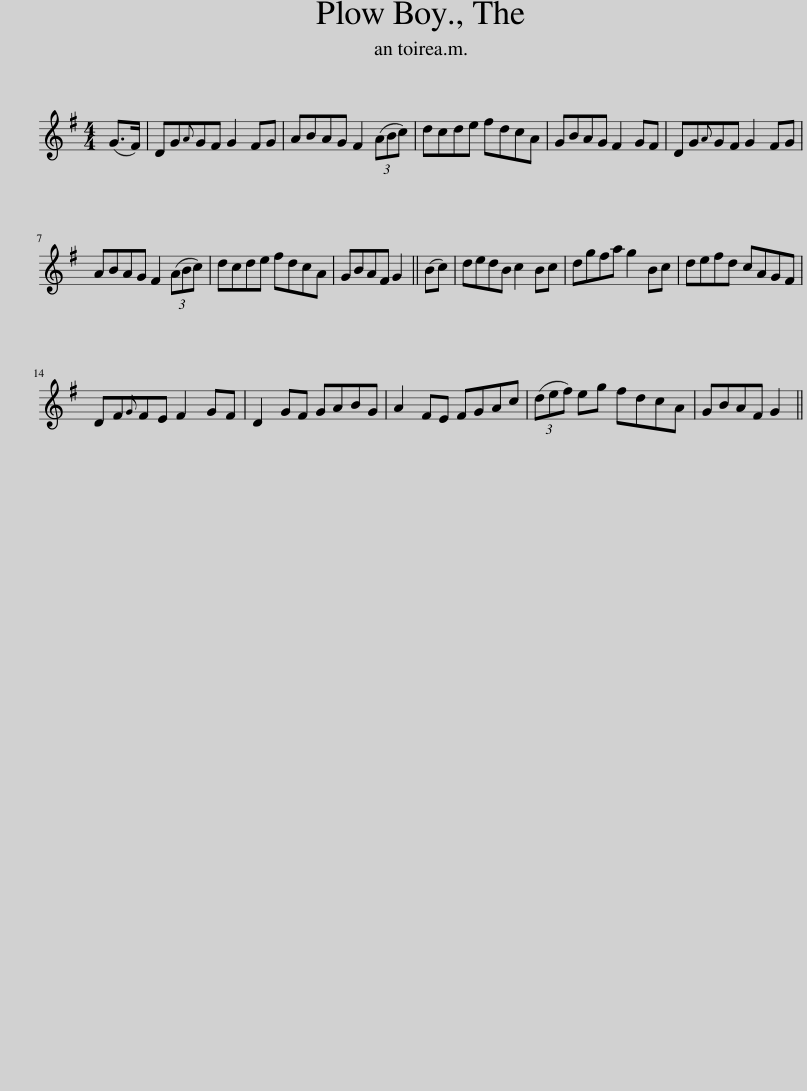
X:1
L:1/8
M:4/4
I:linebreak $
K:G
V:1 treble
V:1
 (G>F) | DG{A}GF G2 FG | ABAG F2 (3(ABc) | dcde fdcA | GBAG F2 GF | %5
 DG{A}GF G2 FG |$ ABAG F2 (3(ABc) | dcde fdcA | GBAF G2 || (Bc) | %10
 dedB c2 Bc | dgfa g2 Bc | defd cAGF |$ DF{G}FE F2 GF | D2 GF GABG | %15
 A2 FE FGAc | (3(def) eg fdcA | GBAF G2 || %18
